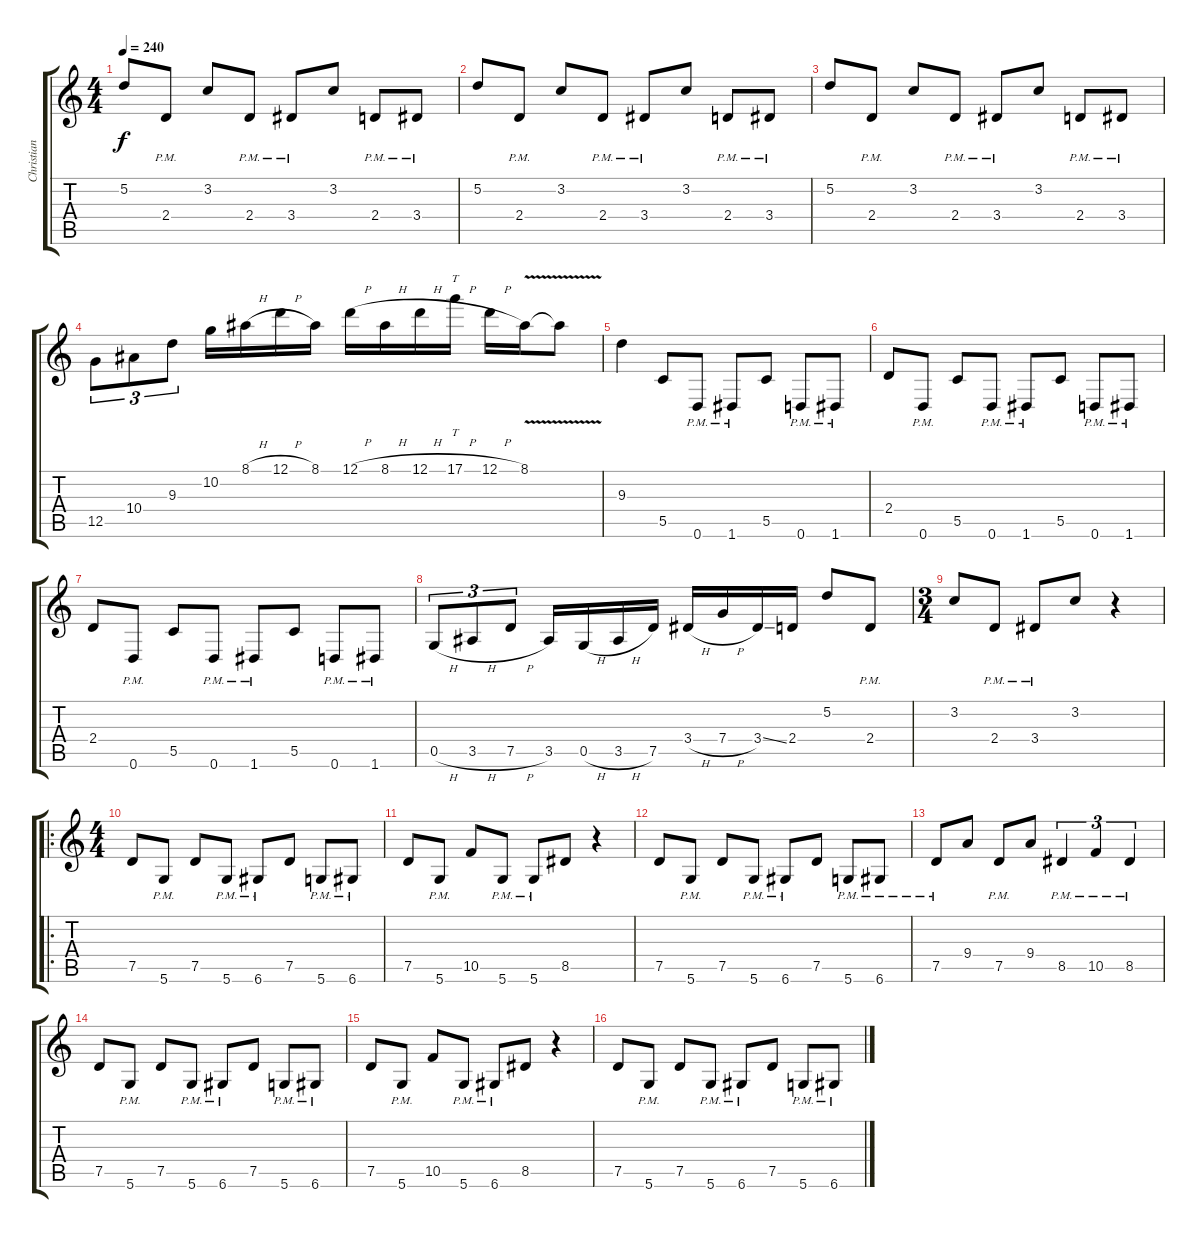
\track ("Christian Muenzer" "Christian ") {instrument overdrivenguitar}
\staff {score tabs}
\tuning (D4 A3 F3 C3 G2 D2) {hide}
\ts (4 4)
\tempo 240
\clef g2
\ks c
5.2.8{dy f} 2.4{pm}.8 3.2.8 2.4{pm}.8 3.4{pm}.8 3.2.8 2.4{pm}.8 3.4{pm}.8 |
5.2.8 2.4{pm}.8 3.2.8 2.4{pm}.8 3.4{pm}.8 3.2.8 2.4{pm}.8 3.4{pm}.8 |
5.2.8 2.4{pm}.8 3.2.8 2.4{pm}.8 3.4{pm}.8 3.2.8 2.4{pm}.8 3.4{pm}.8 |
12.5.8{tu (3 2)} 10.4.8{tu (3 2)} 9.3.8{tu (3 2)} 10.2.16 8.1{h}.16 12.1{h}.16 8.1.16 12.1{h}.16 8.1{h}.16 12.1{h}.16 17.1{h}.16{tt} 12.1{h}.16 8.1{v}.16 8.1{v t}.8 |
9.3.4 5.5.8 0.6{pm}.8 1.6{pm}.8 5.5.8 0.6{pm}.8 1.6{pm}.8 |
2.4.8 0.6{pm}.8 5.5.8 0.6{pm}.8 1.6{pm}.8 5.5.8 0.6{pm}.8 1.6{pm}.8 |
2.4.8 0.6{pm}.8 5.5.8 0.6{pm}.8 1.6{pm}.8 5.5.8 0.6{pm}.8 1.6{pm}.8 |
0.5{h}.8{tu (3 2)} 3.5{h}.8{tu (3 2)} 7.5{h}.8{tu (3 2)} 3.5.16 0.5{h}.16 3.5{h}.16 7.5.16 3.4{h}.16 7.4{h}.16 3.4{ss}.16 2.4.16 5.2.8 2.4{pm}.8 |
\ts (3 4)
3.2.8 2.4{pm}.8 3.4{pm}.8 3.2.8 r.4 |
\ro
\ts (4 4)
7.5.8 5.6{pm}.8 7.5.8 5.6{pm}.8 6.6{pm}.8 7.5.8 5.6{pm}.8 6.6{pm}.8 |
7.5.8 5.6{pm}.8 10.5.8 5.6{pm}.8 5.6{pm}.8 8.5.8 r.4 |
7.5.8 5.6{pm}.8 7.5.8 5.6{pm}.8 6.6{pm}.8 7.5.8 5.6{pm}.8 6.6{pm}.8 |
7.5{pm}.8 9.4.8 7.5{pm}.8 9.4.8 8.5{pm}.4{tu (3 2)} 10.5{pm}.4{tu (3 2)} 8.5{pm}.4{tu (3 2)} |
7.5.8 5.6{pm}.8 7.5.8 5.6{pm}.8 6.6{pm}.8 7.5.8 5.6{pm}.8 6.6{pm}.8 |
7.5.8 5.6{pm}.8 10.5.8 5.6{pm}.8 6.6{pm}.8 8.5.8 r.4 |
7.5.8 5.6{pm}.8 7.5.8 5.6{pm}.8 6.6{pm}.8 7.5.8 5.6{pm}.8 6.6{pm}.8
